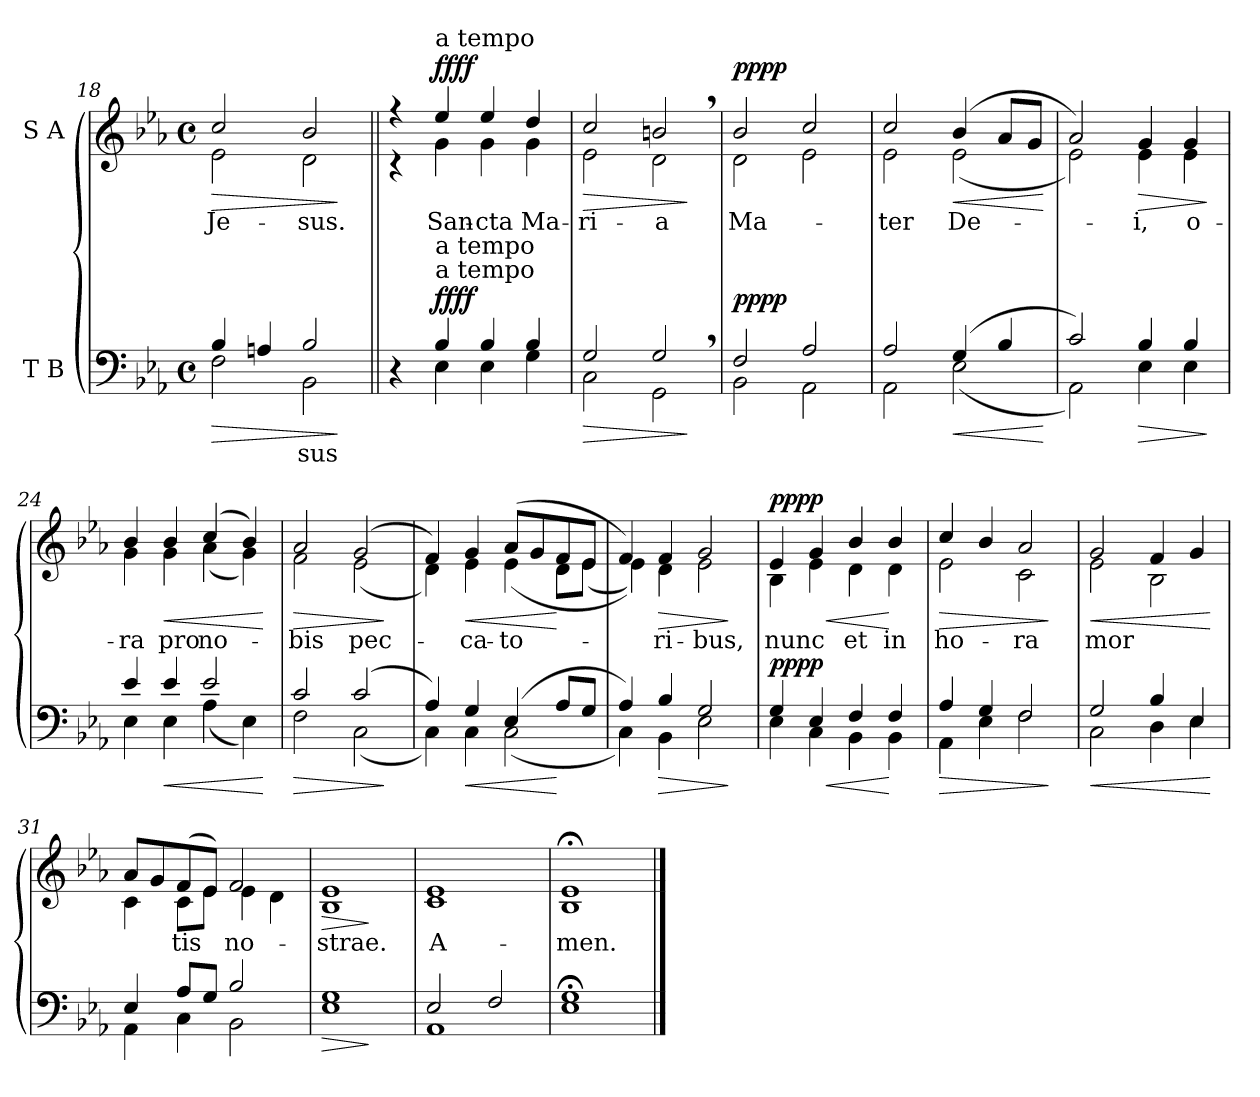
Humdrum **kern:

**kern	**text	**dynam	**kern	**text	**dynam
*part2	*part2	*part2	*part1	*part1	*part1
*staff2	*staff2	*staff2	*staff1	*staff1	*staff1
*I"T B	*	*	*I"S A	*	*
*clefF4	*	*	*clefG2	*	*
*k[b-e-a-]	*	*	*k[b-e-a-]	*	*
*M4/4	*	*	*M4/4	*	*
*met(c)	*	*	*met(c)	*	*
=18	=18	=18	=18	=18	=18
!	!	!LO:HP:b	!	!LO:LY:b	!LO:HP:b
*^	*	*	*^	*	*
4B-/	2F\	.	>	2cc/	2e-\	Je-	>
4An/	.	.	.	.	.	.	.
!	!	!LO:LY:b	!	!	!	!LO:LY:b	!
2B-/	2BB-\	-sus	.	2b-/	2d\	-sus.	.
*v	*v	*	*	*	*	*	*
*	*	*	*v	*v	*	*
.	.	]	.	.	]
=19||	=19||	=19||	=19||	=19||	=19||
*^	*	*	*^	*	*
4r	4ryy	.	.	4r	4r	.	.
!	!	!	!	!LO:TX:a:t=a tempo	!	!	!
!LO:TX:a:t=a tempo	!	!	!	!	!	!	!
!LO:TX:a:t=a tempo	!	!	!	!	!	!	!
!	!	!	!LO:DY:b	!	!	!LO:LY:b	!
!	!	!	!LO:DY:n=1:b	!	!	!	!LO:DY:a
!	!	!	!	!	!	!	!LO:DY:n=1:b
4B-/	4E-\	.	ff ff	4ee-/	4g\	San-	ff ff
!	!	!	!	!	!	!LO:LY:b	!
4B-/	4E-\	.	.	4ee-/	4g\	-cta	.
!	!	!	!	!	!	!LO:LY:b	!
4B-/	4G\	.	.	4dd/	4g\	Ma-	.
=20	=20	=20	=20	=20	=20	=20	=20
!	!	!	!LO:HP:b	!	!	!LO:LY:b	!LO:HP:b
2G/	2C\	.	>	2cc/	2e-\	-ri-	>
!	!	!	!	!	!	!LO:LY:b	!
2G,/	2GG\	.	.	2bn,/	2d\	-a	.
*v	*v	*	*	*	*	*	*
*	*	*	*v	*v	*	*
.	.	]	.	.	]
=21	=21	=21	=21	=21	=21
*^	*	*	*	*	*
!	!	!	!LO:DY:b	!	!LO:LY:b	!
*	*	*	*	*^	*	*
!	!	!	!LO:DY:n=1:b	!	!	!	!LO:DY:b
!	!	!	!	!	!	!	!LO:DY:n=1:a
2F/	2BB-\	.	pp pp	2b-/	2d\	Ma-	pp pp
2A-/	2AA-\	.	.	2cc/	2e-\	.	.
=22	=22	=22	=22	=22	=22	=22	=22
!	!	!	!	!	!	!LO:LY:b	!
2A-/	2AA-\	.	.	2cc/	2e-\	-ter	.
!	!	!	!LO:HP:b	!	!	!LO:LY:b	!LO:HP:b
(4G/	(2E-\	.	<	(4b-/	(2e-\	De-	<
4B-/	.	.	.	8a-/L	.	.	.
.	.	.	.	8g/J	.	.	.
*v	*v	*	*	*	*	*	*
*	*	*	*v	*v	*	*
.	.	[	.	.	[
=23	=23	=23	=23	=23	=23
*^	*	*	*^	*	*
2c/)	2AA-\)	.	.	2a-/)	2e-\)	.	.
!	!	!	!LO:HP:b	!	!	!LO:LY:b	!LO:HP:b
4B-/	4E-\	.	>	4g/	4e-\	-i,	>
!	!	!	!	!	!	!LO:LY:b	!
4B-/	4E-\	.	.	4g/	4e-\	o-	.
*v	*v	*	*	*	*	*	*
*	*	*	*v	*v	*	*
.	.	]	.	.	]
!!LO:LB:g=z
=24	=24	=24	=24	=24	=24
*^	*	*	*	*	*
!	!	!	!	!	!LO:LY:b	!
*	*	*	*	*^	*	*
4e-/	4E-\	.	.	4b-/	4g\	-ra	.
!	!	!	!LO:HP:b	!	!	!LO:LY:b	!LO:HP:b
4e-/	4E-\	.	<	4b-/	4g\	pro	<
!	!	!	!	!	!	!LO:LY:b	!
2e-/	(4A-\	.	.	(4cc/	(4a-\	no-	.
.	4E-\)	.	.	4b-/)	4g\)	.	.
*v	*v	*	*	*	*	*	*
*	*	*	*v	*v	*	*
.	.	[	.	.	[
=25	=25	=25	=25	=25	=25
!	!	!LO:HP:b	!	!LO:LY:b	!LO:HP:b
*^	*	*	*^	*	*
2c/	2F\	.	>	2a-/	2f\	-bis	>
!	!	!	!	!	!	!LO:LY:b	!
(2c/	(2C\	.	.	(2g/	(2e-\	pec-	.
*v	*v	*	*	*	*	*	*
*	*	*	*v	*v	*	*
.	.	]	.	.	]
=26	=26	=26	=26	=26	=26
*^	*	*	*^	*	*
4A-/)	4C\)	.	.	4f/)	4d\)	.	.
!	!	!	!LO:HP:b	!	!	!LO:LY:b	!LO:HP:b
4G/	4C\	.	<	4g/	4e-\	-ca-	<
!	!	!	!	!	!	!LO:LY:b	!
(4E-/	(2C\	.	.	(8a-/L	(4e-\	-to-	.
.	.	.	.	8g/	.	.	.
8A-/L	.	.	[	8f/	8d\L	.	[
8G/J	.	.	.	8e-/J	(8e-\J	.	.
=27	=27	=27	=27	=27	=27	=27	=27
4A-/)	4C\)	.	.	4f/)	4e-\))	.	.
!	!	!	!LO:HP:b	!	!	!LO:LY:b	!LO:HP:b
4B-/	4BB-\	.	>	4f/	4d\	-ri-	>
!	!	!	!	!	!	!LO:LY:b	!
2G/	2E-\	.	.	2g/	2e-\	-bus,	.
*v	*v	*	*	*	*	*	*
*	*	*	*v	*v	*	*
.	.	]	.	.	]
=28	=28	=28	=28	=28	=28
!	!	!LO:HP:b	!	!LO:LY:b	!LO:HP:b
*^	*	*	*^	*	*
!	!	!	!LO:DY:n=1:b	!	!	!	!
!	!	!	!LO:DY:n=2:b	!	!	!	!LO:DY:n=1:a
!	!	!	!	!	!	!	!LO:DY:n=2:a
4G/	4E-\	.	< pp pp	4e-/	4B-\	nunc	< pp pp
4E-/	4C\	.	.	4g/	4e-\	.	.
!	!	!	!	!	!	!LO:LY:b	!
4F/	4BB-\	.	.	4b-/	4d\	et	.
!	!	!	!	!	!	!LO:LY:b	!
4F/	4BB-\	.	[	4b-/	4d\	in	[
=29	=29	=29	=29	=29	=29	=29	=29
!	!	!	!LO:HP:b	!	!	!LO:LY:b	!LO:HP:b
4A-/	4AA-\	.	>	4cc/	2e-\	ho-	>
4G/	4E-\	.	.	4b-/	.	.	.
!	!	!	!	!	!	!LO:LY:b	!
2F/	2F\	.	.	2a-/	2c\	-ra	.
*v	*v	*	*	*	*	*	*
*	*	*	*v	*v	*	*
.	.	]	.	.	]
=30	=30	=30	=30	=30	=30
!	!	!	!LO:TX:a:t=più lento	!	!
!LO:TX:a:t=più lento	!	!	!	!	!
!LO:TX:a:t=più lento	!	!	!	!	!
!	!	!LO:HP:b	!	!LO:LY:b	!LO:HP:b
*^	*	*	*^	*	*
2G/	2C\	.	<	2g/	2e-\	mor-	<
4B-/	4D\	.	.	4f/	2B-\	.	.
4E-/	4E-\	.	.	4g/	.	.	.
*v	*v	*	*	*	*	*	*
*	*	*	*v	*v	*	*
.	.	[	.	.	[
=31	=31	=31	=31	=31	=31
*^	*	*	*	*	*
!	!	!	!	!	!LO:LY:b	!
*	*	*	*	*^	*	*
4E-/	4AA-\	.	.	8a-/L	4c\	---	.
.	.	.	.	8g/	.	.	.
!	!	!	!	!	!	!LO:LY:b	!
8A-/L	4C\	.	.	(8f/	8c\L	-tis	.
8G/J	.	.	.	8e-/J)	8e-\J	.	.
!	!	!	!	!	!	!LO:LY:b	!
2B-/	2BB-\	.	.	2f/	4e-\	no-	.
.	.	.	.	.	4d\	.	.
!!LO:LB:g=z	!!
=32	=32	=32	=32	=32	=32	=32	=32
!	!	!	!LO:HP:b	!	!	!LO:LY:b	!LO:HP:b
1G	1E-	.	>	1e-	1B-	-strae.	>
*v	*v	*	*	*	*	*	*
*	*	*	*v	*v	*	*
.	.	]	.	.	]
=33	=33	=33	=33	=33	=33
*^	*	*	*	*	*
!	!	!	!	!	!LO:LY:b	!
*	*	*	*	*^	*	*
2E-/	1AA-	.	.	1e-	1c	A-	.
2F/	.	.	.	.	.	.	.
=34	=34	=34	=34	=34	=34	=34	=34
!	!	!	!	!	!	!LO:LY:b	!
1G;<	1E-	.	.	1e-;<	1B-	-men.	.
*v	*v	*	*	*	*	*	*
*	*	*	*v	*v	*	*
==	==	==	==	==	==
*-	*-	*-	*-	*-	*-
